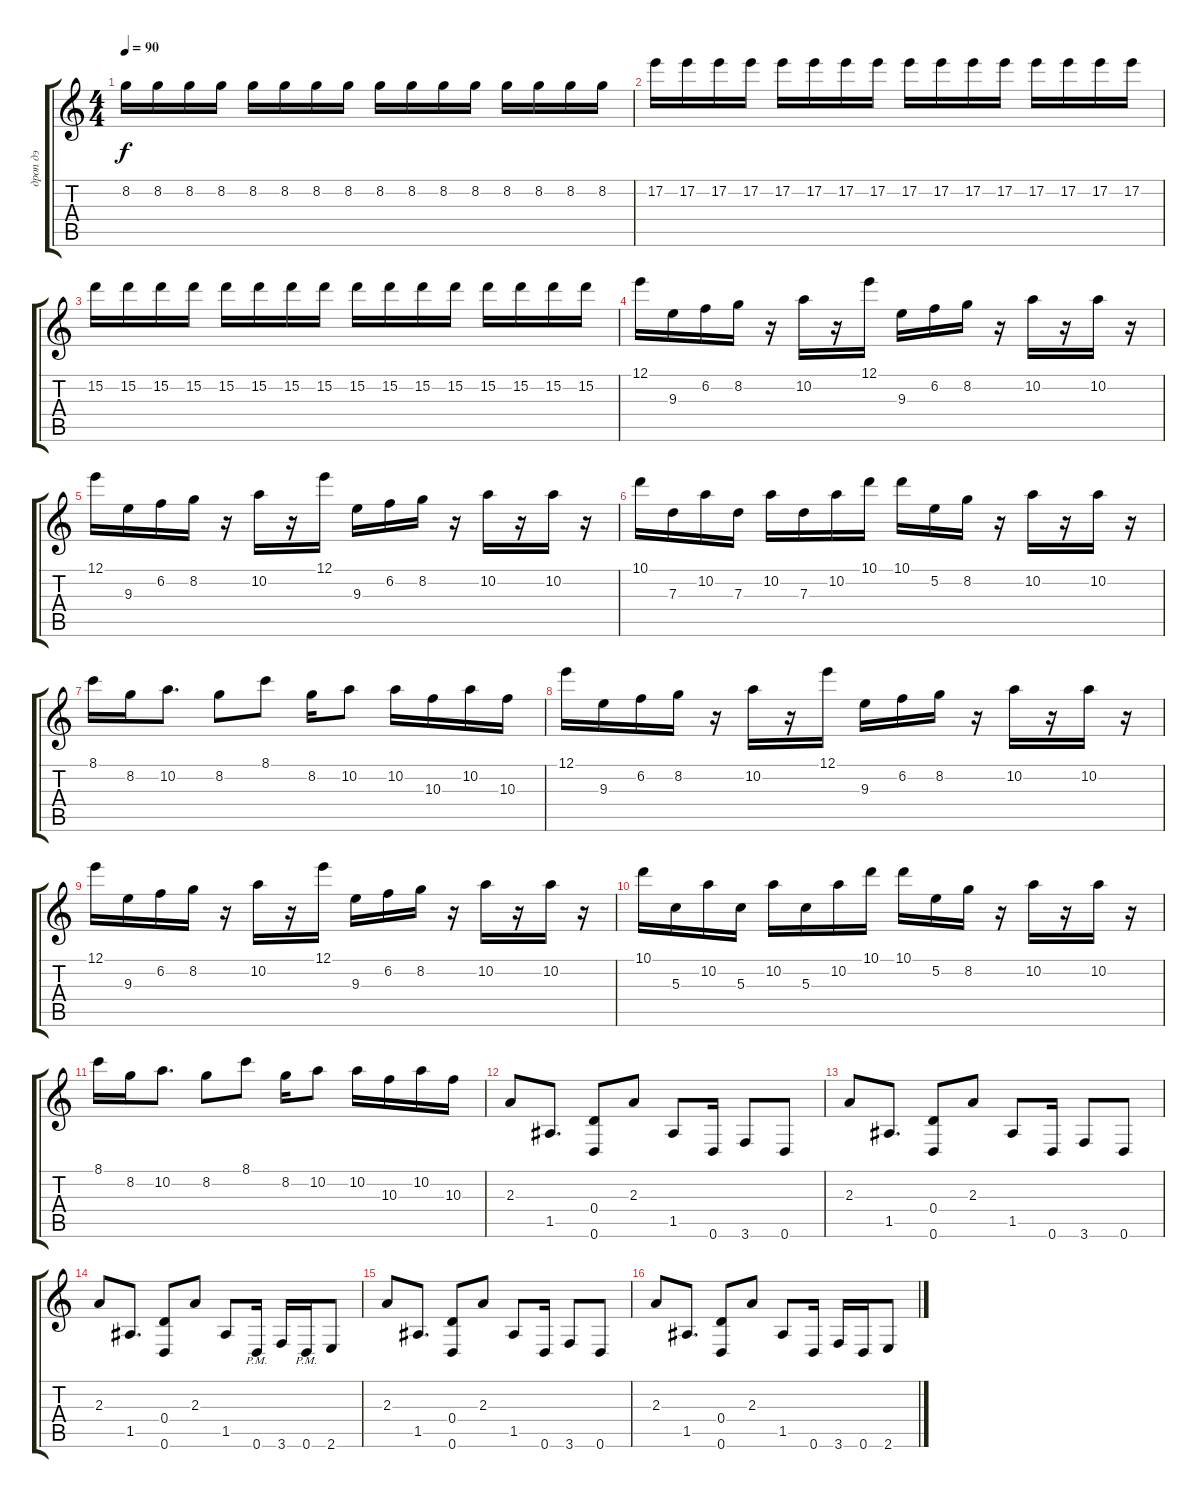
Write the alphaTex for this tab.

\track ("дроп дэ" "дроп дэ") {instrument distortionguitar}
\staff {score tabs}
\tuning (E4 B3 G3 D3 A2 D2) {hide}
\ts (4 4)
\tempo 90
\clef g2
\ks c
8.2.16{dy f} 8.2.16 8.2.16 8.2.16 8.2.16 8.2.16 8.2.16 8.2.16 8.2.16 8.2.16 8.2.16 8.2.16 8.2.16 8.2.16 8.2.16 8.2.16 |
17.2.16 17.2.16 17.2.16 17.2.16 17.2.16 17.2.16 17.2.16 17.2.16 17.2.16 17.2.16 17.2.16 17.2.16 17.2.16 17.2.16 17.2.16 17.2.16 |
15.2.16 15.2.16 15.2.16 15.2.16 15.2.16 15.2.16 15.2.16 15.2.16 15.2.16 15.2.16 15.2.16 15.2.16 15.2.16 15.2.16 15.2.16 15.2.16 |
12.1.16 9.3.16 6.2.16 8.2.16 r.16 10.2.16 r.16 12.1.16 9.3.16 6.2.16 8.2.16 r.16 10.2.16 r.16 10.2.16 r.16 |
12.1.16 9.3.16 6.2.16 8.2.16 r.16 10.2.16 r.16 12.1.16 9.3.16 6.2.16 8.2.16 r.16 10.2.16 r.16 10.2.16 r.16 |
10.1.16 7.3.16 10.2.16 7.3.16 10.2.16 7.3.16 10.2.16 10.1.16 10.1.16 5.2.16 8.2.16 r.16 10.2.16 r.16 10.2.16 r.16 |
8.1.16 8.2.16 10.2.8{d} 8.2.8 8.1.8 8.2.16 10.2.8 10.2.16 10.3.16 10.2.16 10.3.16 |
12.1.16 9.3.16 6.2.16 8.2.16 r.16 10.2.16 r.16 12.1.16 9.3.16 6.2.16 8.2.16 r.16 10.2.16 r.16 10.2.16 r.16 |
12.1.16 9.3.16 6.2.16 8.2.16 r.16 10.2.16 r.16 12.1.16 9.3.16 6.2.16 8.2.16 r.16 10.2.16 r.16 10.2.16 r.16 |
10.1.16 5.3.16 10.2.16 5.3.16 10.2.16 5.3.16 10.2.16 10.1.16 10.1.16 5.2.16 8.2.16 r.16 10.2.16 r.16 10.2.16 r.16 |
8.1.16 8.2.16 10.2.8{d} 8.2.8 8.1.8 8.2.16 10.2.8 10.2.16 10.3.16 10.2.16 10.3.16 |
2.3.8 1.5.8{d} (0.4 0.6).8 2.3.8 1.5.8 0.6.16 3.6.8 0.6.8 |
2.3.8 1.5.8{d} (0.4 0.6).8 2.3.8 1.5.8 0.6.16 3.6.8 0.6.8 |
2.3.8 1.5.8{d} (0.4 0.6).8 2.3.8 1.5.8 0.6{pm}.16 3.6.16 0.6{pm}.16 2.6.8 |
2.3.8 1.5.8{d} (0.4 0.6).8 2.3.8 1.5.8 0.6.16 3.6.8 0.6.8 |
2.3.8 1.5.8{d} (0.4 0.6).8 2.3.8 1.5.8 0.6.16 3.6.16 0.6.16 2.6.8
